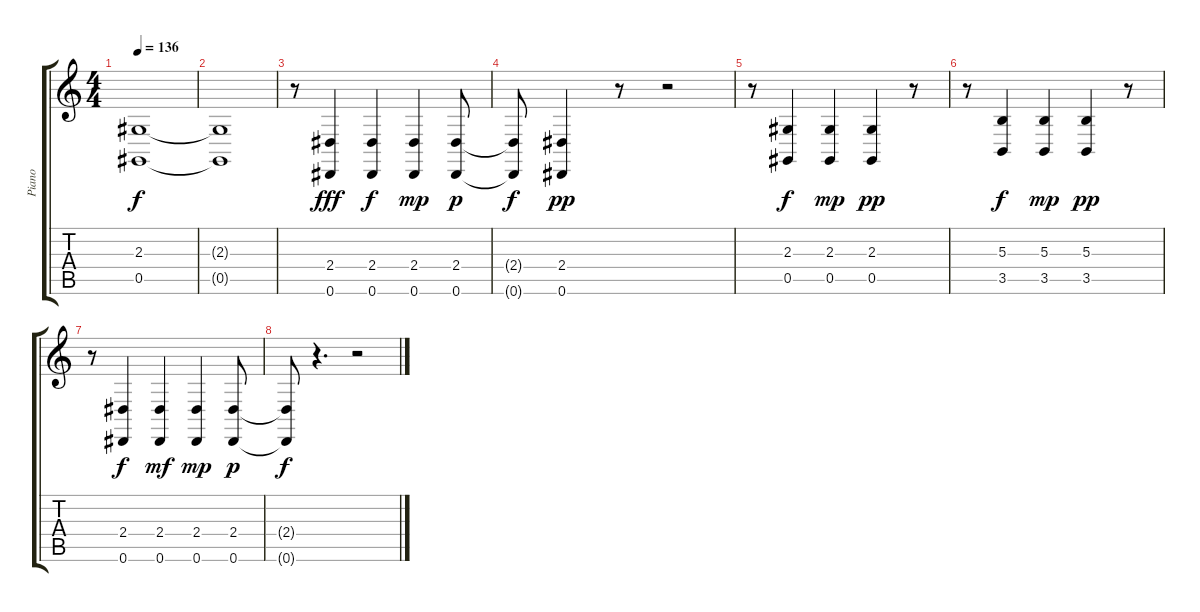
\track ("Piano" "Piano") {instrument brightacousticpiano}
\staff {score tabs}
\tuning (Eb4 Bb3 Gb3 Db3 Ab2 Eb2) {hide}
\ts (4 4)
\tempo 136
\clef g2
\ks c
(2.3 0.5).1{dy f} |
(2.3{t} 0.5{t}).1 |
r.8 (2.4 0.6).4{dy fff} (2.4 0.6).4{dy f} (2.4 0.6).4{dy mp} (2.4 0.6).8{dy p} |
(2.4{t} 0.6{t}).8{dy f} (2.4 0.6).4{dy pp} r.8 r.2 |
r.8 (2.3 0.5).4{dy f} (2.3 0.5).4{dy mp} (2.3 0.5).4{dy pp} r.8 |
r.8 (5.3 3.5).4{dy f} (5.3 3.5).4{dy mp} (5.3 3.5).4{dy pp} r.8 |
r.8 (2.4 0.6).4{dy f} (2.4 0.6).4{dy mf} (2.4 0.6).4{dy mp} (2.4 0.6).8{dy p} |
(2.4{t} 0.6{t}).8{dy f} r.4{d} r.2
